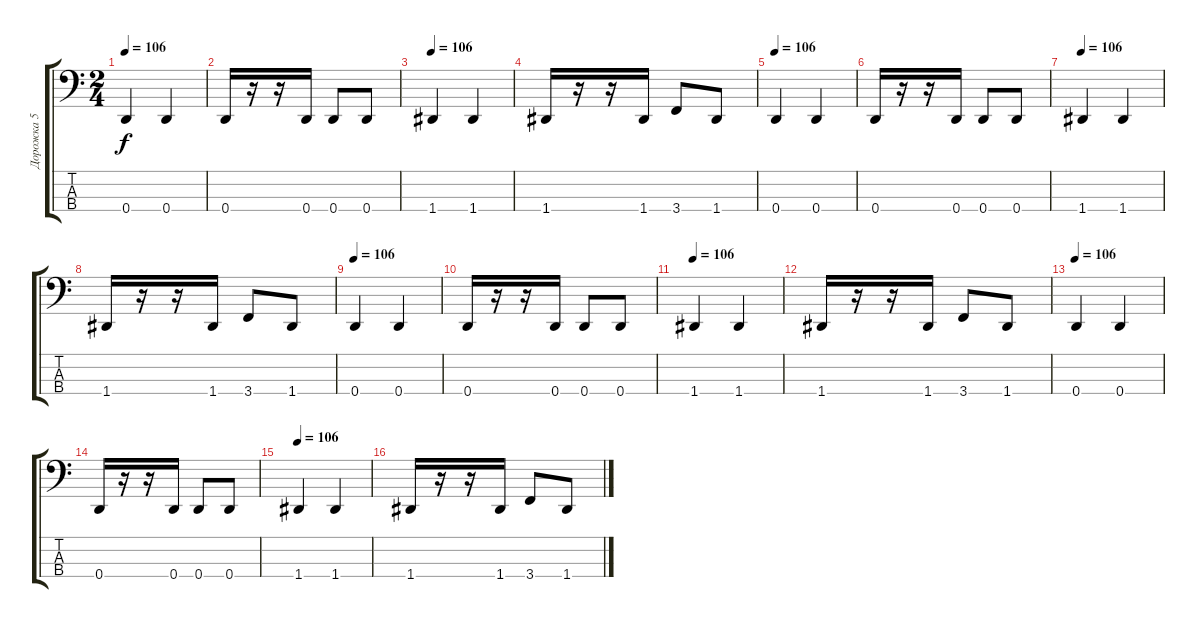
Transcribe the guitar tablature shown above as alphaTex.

\track ("Дорожка 5" "Дорожка 5") {instrument electricbasspick}
\staff {score tabs}
\tuning (G2 D2 A1 D1) {hide}
\ts (2 4)
\tempo 106
\clef f4
\ks c
0.4.4{dy f} 0.4.4 |
0.4.16 r.16 r.16 0.4.16 0.4.8 0.4.8 |
\tempo 106
1.4.4 1.4.4 |
1.4.16 r.16 r.16 1.4.16 3.4.8 1.4.8 |
\tempo 106
0.4.4 0.4.4 |
0.4.16 r.16 r.16 0.4.16 0.4.8 0.4.8 |
\tempo 106
1.4.4 1.4.4 |
1.4.16 r.16 r.16 1.4.16 3.4.8 1.4.8 |
\tempo 106
0.4.4 0.4.4 |
0.4.16 r.16 r.16 0.4.16 0.4.8 0.4.8 |
\tempo 106
1.4.4 1.4.4 |
1.4.16 r.16 r.16 1.4.16 3.4.8 1.4.8 |
\tempo 106
0.4.4 0.4.4 |
0.4.16 r.16 r.16 0.4.16 0.4.8 0.4.8 |
\tempo 106
1.4.4 1.4.4 |
1.4.16 r.16 r.16 1.4.16 3.4.8 1.4.8
